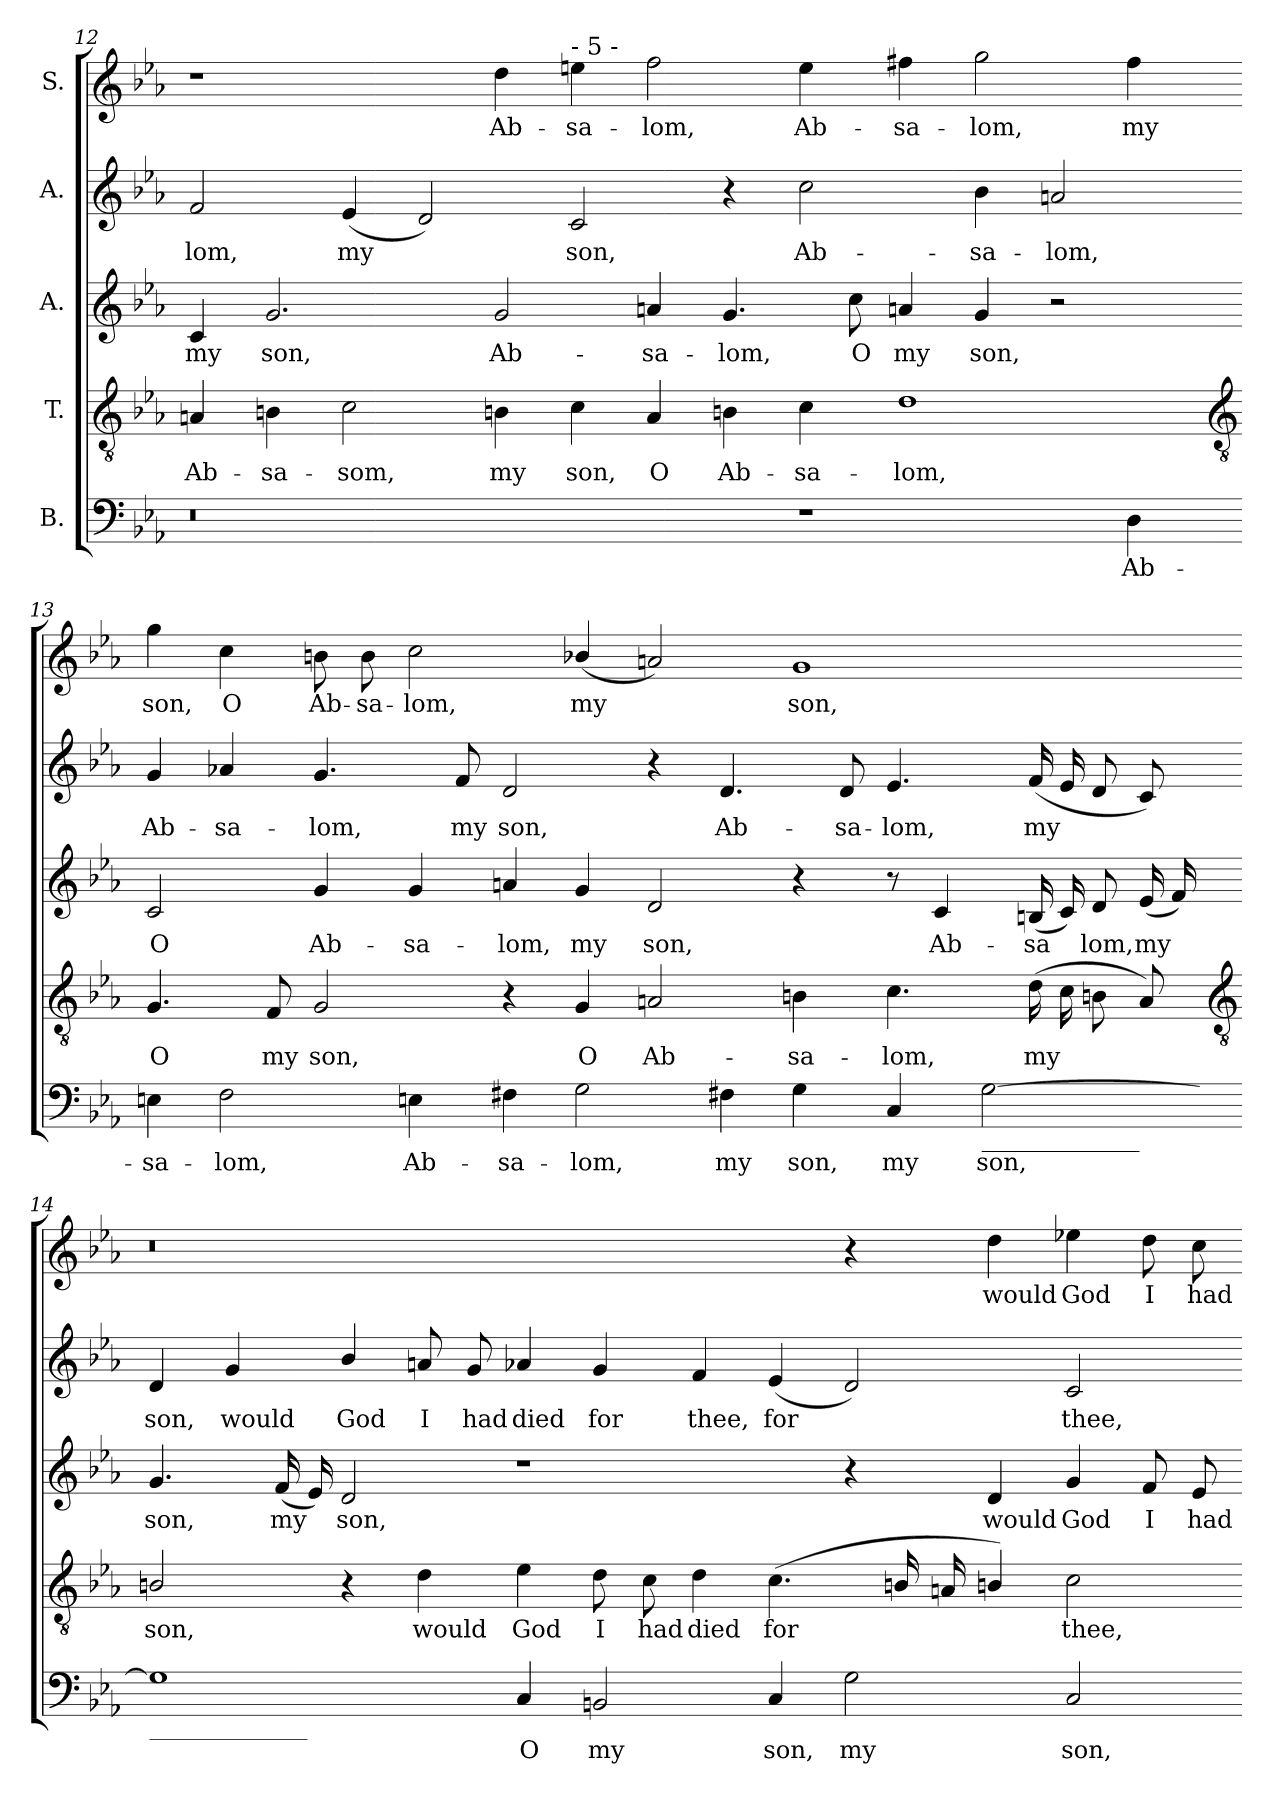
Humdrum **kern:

**kern	**text	**kern	**text	**kern	**text	**kern	**text	**kern	**text
*part5	*part5	*part4	*part4	*part3	*part3	*part2	*part2	*part1	*part1
*staff5	*staff5	*staff4	*staff4	*staff3	*staff3	*staff2	*staff2	*staff1	*staff1
*I"B.	*	*I"T.	*	*I"A.	*	*I"A.	*	*I"S.	*
!!LO:LB:g=z
*clefF4	*	*clefGv2	*	*clefG2	*	*clefG2	*	*clefG2	*
*k[b-e-a-]	*	*k[b-e-a-]	*	*k[b-e-a-]	*	*k[b-e-a-]	*	*k[b-e-a-]	*
*E-:	*	*E-:	*	*E-:	*	*E-:	*	*E-:	*
=12	=12	=12	=12	=12	=12	=12	=12	=12	=12
!	!	!	!LO:LY:b	!	!LO:LY:b	!	!LO:LY:b	!	!
0r	.	4An	Ab-	4c	my	2f	-lom,	1r	.
!	!	!	!LO:LY:b	!	!LO:LY:b	!	!	!	!
.	.	4Bn	-sa-	2.g	son,	.	.	.	.
!	!	!	!LO:LY:b	!	!	!	!LO:LY:b	!	!
.	.	2c	-som,	.	.	(<4e-	my	.	.
.	.	.	.	.	.	2d)	.	.	.
!	!	!	!LO:LY:b	!	!LO:LY:b	!	!	!	!LO:LY:b
.	.	4Bn	my	2g	Ab-	.	.	4dd	Ab-
!	!	!	!	!	!	!	!	!LO:TX:a:t=- 5 -	!
!	!	!	!LO:LY:b	!	!	!	!LO:LY:b	!	!LO:LY:b
.	.	4c	son,	.	.	2c	son,	4een	-sa-
!	!	!	!LO:LY:b	!	!LO:LY:b	!	!	!	!LO:LY:b
.	.	4A	O	4an	-sa-	.	.	2ff	-lom,
!	!	!	!LO:LY:b	!	!LO:LY:b	!	!	!	!
.	.	4Bn	Ab-	4.g	-lom,	4r	.	.	.
!	!	!	!LO:LY:b	!	!	!	!LO:LY:b	!	!LO:LY:b
1r	.	4c	-sa-	.	.	2cc	Ab-	4ee	Ab-
!	!	!	!	!	!LO:LY:b	!	!	!	!
.	.	.	.	8cc	O	.	.	.	.
!	!	!	!LO:LY:b	!	!LO:LY:b	!	!	!	!LO:LY:b
.	.	1d	-lom,	4an	my	.	.	4ff#X	-sa-
!	!	!	!	!	!LO:LY:b	!	!LO:LY:b	!	!LO:LY:b
.	.	.	.	4g	son,	4b-	-sa-	2gg	-lom,
!	!	!	!	!	!	!	!LO:LY:b	!	!
.	.	.	.	2r	.	2an	-lom,	.	.
!	!LO:LY:b	!	!	!	!	!	!	!	!LO:LY:b
4D	Ab-	.	.	.	.	.	.	4ff#	my
!!LO:LB:g=z
=13-	=13-	=13-	=13-	=13-	=13-	=13-	=13-	=13-	=13-
*	*	*clefGv2	*	*	*	*	*	*	*
!	!LO:LY:b	!	!LO:LY:b	!	!LO:LY:b	!	!LO:LY:b	!	!LO:LY:b
4En	-sa-	4.G	O	2c	O	4g	Ab-	4gg	son,
!	!LO:LY:b	!	!	!	!	!	!LO:LY:b	!	!LO:LY:b
2F	-lom,	.	.	.	.	4a-X	-sa-	4cc	O
!	!	!	!LO:LY:b	!	!	!	!	!	!
.	.	8F	my	.	.	.	.	.	.
!	!	!	!LO:LY:b	!	!LO:LY:b	!	!LO:LY:b	!	!LO:LY:b
.	.	2G	son,	4g	Ab-	4.g	-lom,	8bn	Ab-
!	!	!	!	!	!	!	!	!	!LO:LY:b
.	.	.	.	.	.	.	.	8b	-sa-
!	!LO:LY:b	!	!	!	!LO:LY:b	!	!	!	!LO:LY:b
4En	Ab-	.	.	4g	-sa-	.	.	2cc	-lom,
!	!	!	!	!	!	!	!LO:LY:b	!	!
.	.	.	.	.	.	8f	my	.	.
!	!LO:LY:b	!	!	!	!LO:LY:b	!	!LO:LY:b	!	!
4F#X	-sa-	4r	.	4an	-lom,	2d	son,	.	.
!	!LO:LY:b	!	!LO:LY:b	!	!LO:LY:b	!	!	!	!LO:LY:b
2G	-lom,	4G	O	4g	my	.	.	(<4b-X/	my
!	!	!	!LO:LY:b	!	!LO:LY:b	!	!	!	!
.	.	2An	Ab-	2d	son,	4r	.	2an)	.
!	!LO:LY:b	!	!	!	!	!	!LO:LY:b	!	!
4F#X	my	.	.	.	.	4.d	Ab-	.	.
!	!LO:LY:b	!	!LO:LY:b	!	!	!	!	!	!LO:LY:b
4G	son,	4Bn	-sa-	4r	.	.	.	1g	son,
!	!	!	!	!	!	!	!LO:LY:b	!	!
.	.	.	.	.	.	8d	-sa-	.	.
!	!LO:LY:b	!	!LO:LY:b	!	!	!	!LO:LY:b	!	!
4C	my	4.c	-lom,	8r	.	4.e-	-lom,	.	.
!	!	!	!	!	!LO:LY:b	!	!	!	!
.	.	.	.	4c	Ab-	.	.	.	.
!LO:TX:b:t=_____________	!	!	!	!	!	!	!	!	!
!	!LO:LY:b	!	!	!	!	!	!	!	!
[2G	son,	.	.	.	.	.	.	.	.
!	!	!	!LO:LY:b	!	!LO:LY:b	!	!LO:LY:b	!	!
.	.	(>16d	my	(<16Bn	-sa	(<16f	my	.	.
.	.	16c	.	16c)	.	16e-	.	.	.
!	!	!	!	!	!LO:LY:b	!	!	!	!
.	.	8Bn	.	8d	lom,	8d	.	.	.
!	!	!	!	!	!LO:LY:b	!	!	!	!
.	.	8A)	.	(<16e-	my	8c)	.	.	.
.	.	.	.	16f)	.	.	.	.	.
!!LO:LB:g=z
=14-	=14-	=14-	=14-	=14-	=14-	=14-	=14-	=14-	=14-
*	*	*clefGv2	*	*	*	*	*	*	*
!LO:TX:b:t=_____________	!	!	!	!	!	!	!	!	!
!	!	!	!LO:LY:b	!	!LO:LY:b	!	!LO:LY:b	!	!
1G]	.	2Bn/	son,	4.g	son,	4d	son,	0r	.
!	!	!	!	!	!	!	!LO:LY:b	!	!
.	.	.	.	.	.	4g	would	.	.
!	!	!	!	!	!LO:LY:b	!	!	!	!
.	.	.	.	(<16f	my	.	.	.	.
.	.	.	.	16e-)	.	.	.	.	.
!	!	!	!	!	!LO:LY:b	!	!LO:LY:b	!	!
.	.	4r	.	2d	son,	4b-/	God	.	.
!	!	!	!LO:LY:b	!	!	!	!LO:LY:b	!	!
.	.	4d	would	.	.	8an	I	.	.
!	!	!	!	!	!	!	!LO:LY:b	!	!
.	.	.	.	.	.	8g	had	.	.
!	!LO:LY:b	!	!LO:LY:b	!	!	!	!LO:LY:b	!	!
4C	O	4e-	God	1r	.	4a-X	died	.	.
!	!LO:LY:b	!	!LO:LY:b	!	!	!	!LO:LY:b	!	!
2BBn	my	8d	I	.	.	4g	for	.	.
!	!	!	!LO:LY:b	!	!	!	!	!	!
.	.	8c	had	.	.	.	.	.	.
!	!	!	!LO:LY:b	!	!	!	!LO:LY:b	!	!
.	.	4d	died	.	.	4f	thee,	.	.
!	!LO:LY:b	!	!LO:LY:b	!	!	!	!LO:LY:b	!	!
4C	son,	(<4.c	for	.	.	(<4e-	for	.	.
!	!LO:LY:b	!	!	!	!	!	!	!	!
2G	my	.	.	4r	.	2d)	.	4r	.
.	.	16Bn/	.	.	.	.	.	.	.
.	.	16An/	.	.	.	.	.	.	.
!	!	!	!	!	!LO:LY:b	!	!	!	!LO:LY:b
.	.	4Bn/)	.	4d	would	.	.	4dd	would
!	!LO:LY:b	!	!LO:LY:b	!	!LO:LY:b	!	!LO:LY:b	!	!LO:LY:b
2C	son,	2c	thee,	4g	God	2c	thee,	4ee-	God
!	!	!	!	!	!LO:LY:b	!	!	!	!LO:LY:b
.	.	.	.	8f	I	.	.	8dd	I
!	!	!	!	!	!LO:LY:b	!	!	!	!LO:LY:b
.	.	.	.	8e-	had	.	.	8cc	had
=-	=-	=-	=-	=-	=-	=-	=-	=-	=-
*-	*-	*-	*-	*-	*-	*-	*-	*-	*-
